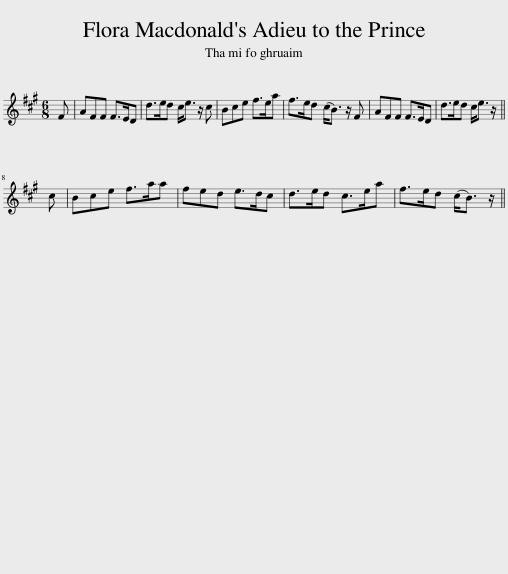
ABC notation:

X:1
L:1/8
M:6/8
I:linebreak $
K:A
V:1 treble
V:1
 F | AFF F>ED | d>ed c<e z/ c | Bce f>ea | f>ed (c<B) z/ F | %5
 AFF F>ED | d>ed c<e z/ ||$ c | Bce f>aa | fed e>dc | %10
 d>ed c>ea | f>ed (c<B) z/ || %12
